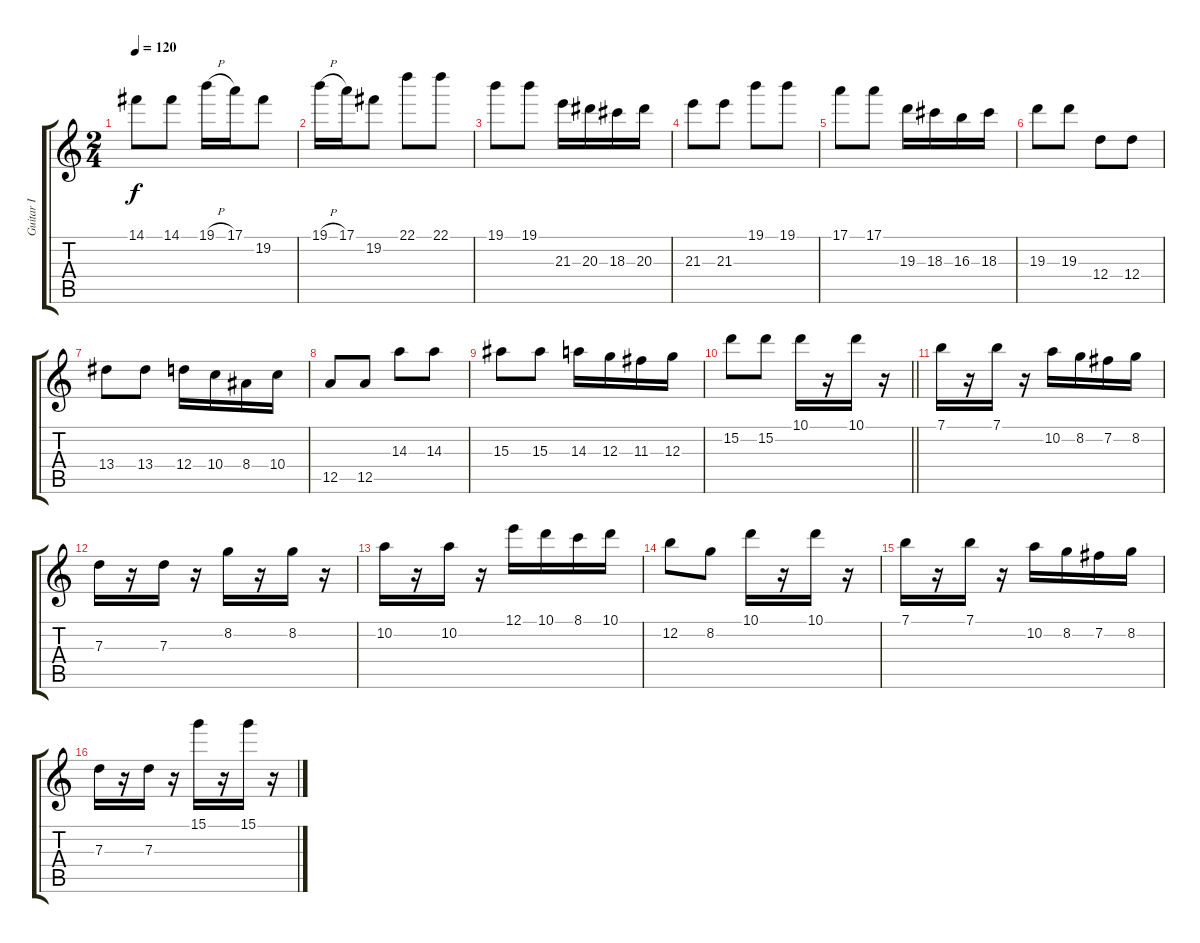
\track ("Guitar I" "Guitar I") {instrument electricguitarmuted}
\staff {score tabs}
\tuning (E4 B3 G3 D3 A2 E2) {hide}
\ts (2 4)
\tempo 120
\clef g2
\ks c
14.1.8{dy f} 14.1.8 19.1{h}.16 17.1.16 19.2.8 |
19.1{h}.16 17.1.16 19.2.8 22.1.8 22.1.8 |
19.1.8 19.1.8 21.3.16 20.3.16 18.3.16 20.3.16 |
21.3.8 21.3.8 19.1.8 19.1.8 |
17.1.8 17.1.8 19.3.16 18.3.16 16.3.16 18.3.16 |
19.3.8 19.3.8 12.4.8 12.4.8 |
13.4.8 13.4.8 12.4.16 10.4.16 8.4.16 10.4.16 |
12.5.8 12.5.8 14.3.8 14.3.8 |
15.3.8 15.3.8 14.3.16 12.3.16 11.3.16 12.3.16 |
\barLineRight lightlight
15.2.8 15.2.8 10.1.16 r.16 10.1.16 r.16 |
7.1.16 r.16 7.1.16 r.16 10.2.16 8.2.16 7.2.16 8.2.16 |
7.3.16 r.16 7.3.16 r.16 8.2.16 r.16 8.2.16 r.16 |
10.2.16 r.16 10.2.16 r.16 12.1.16 10.1.16 8.1.16 10.1.16 |
12.2.8 8.2.8 10.1.16 r.16 10.1.16 r.16 |
7.1.16 r.16 7.1.16 r.16 10.2.16 8.2.16 7.2.16 8.2.16 |
7.3.16 r.16 7.3.16 r.16 15.1.16 r.16 15.1.16 r.16
